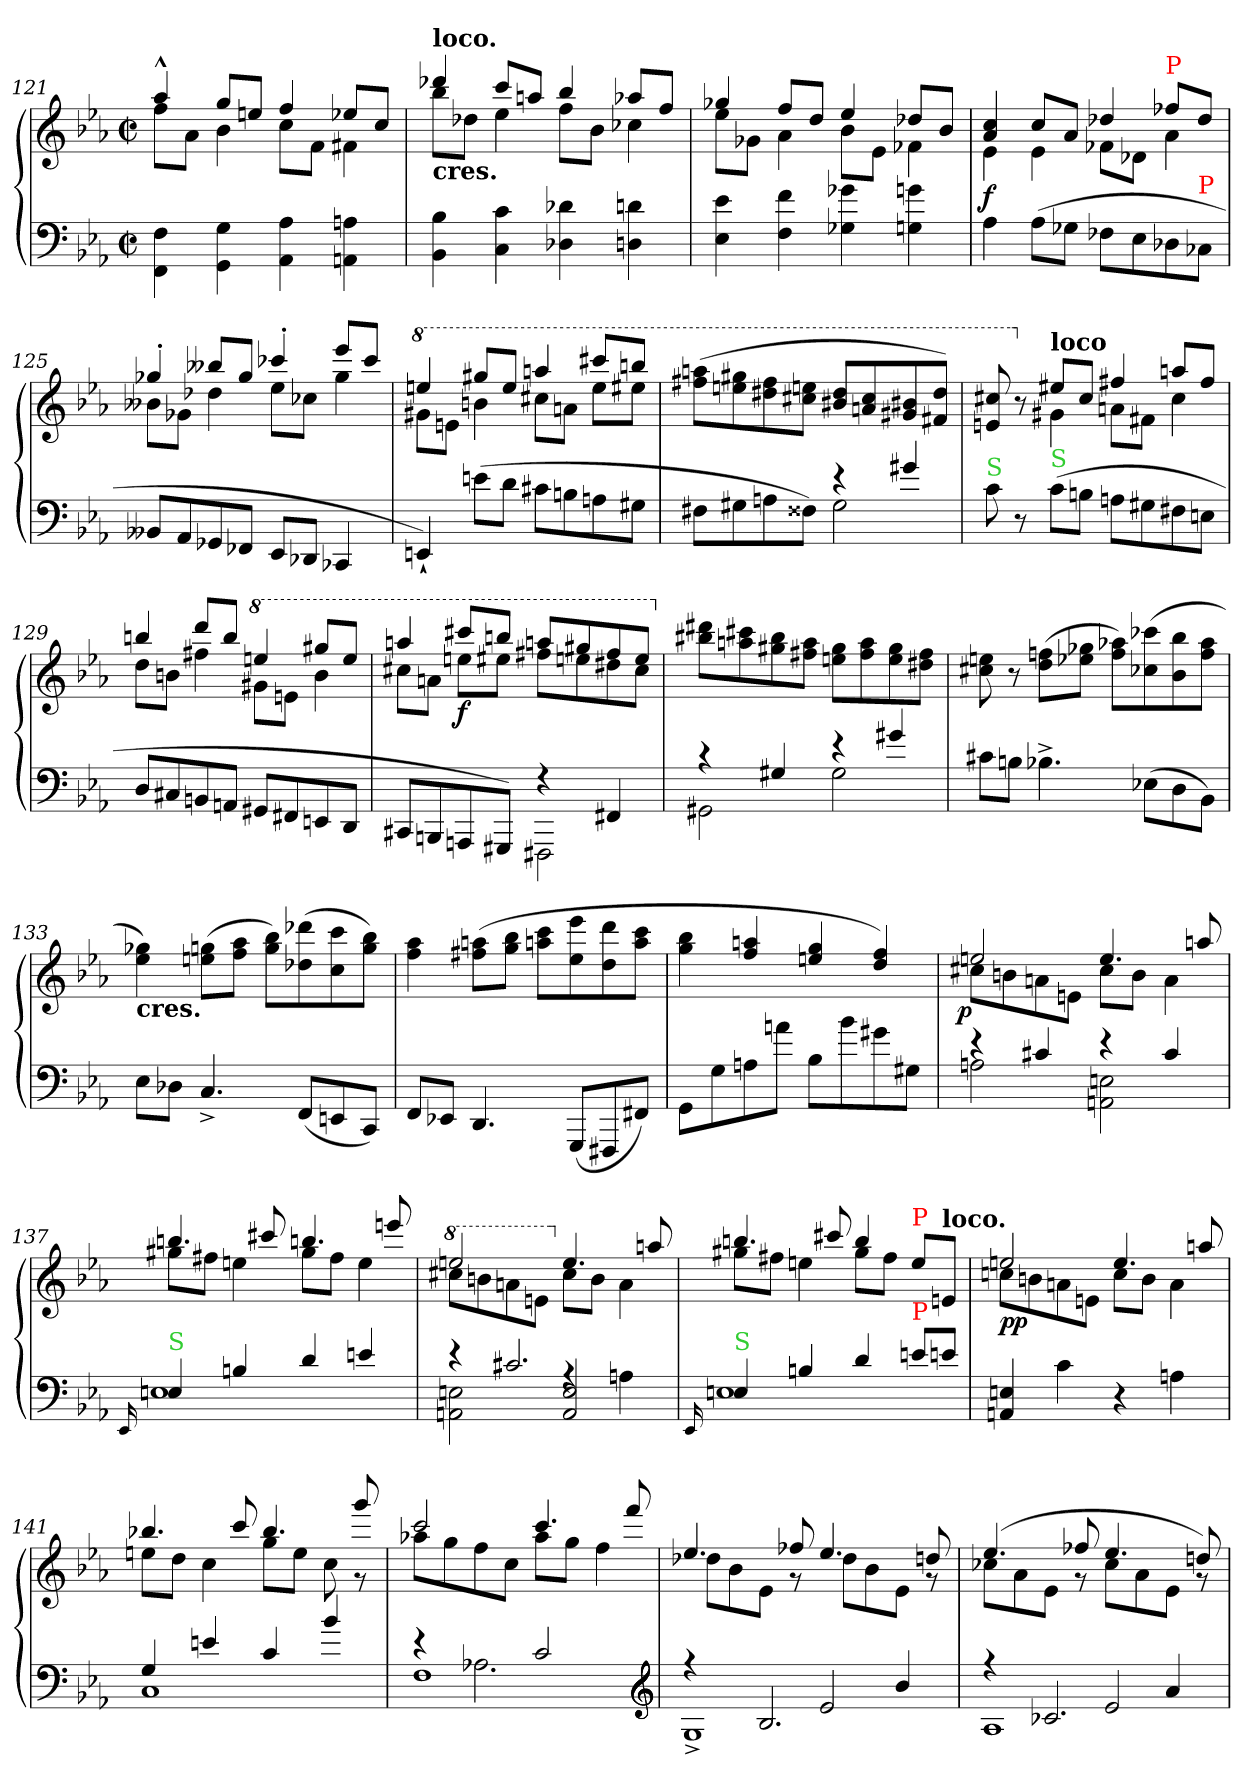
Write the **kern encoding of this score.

**kern	**kern	**dynam
*part1	*part1	*part1
*staff2	*staff1	*staff1/2
*clefF4	*clefG2	*
*k[b-e-a-]	*k[b-e-a-]	*
*c:	*c:	*
*M2/2	*M2/2	*
*met(c|)	*met(c|)	*
=121	=121	=121
*	*^	*
4F\ 4FF\	4aa-^^	8ffL	.
.	.	8a-J	.
4G\ 4GG\	8ggL	4b-	.
.	8eenJ	.	.
4A- 4AA-	4ff	8ccL	.
.	.	8fJ	.
4An 4AAn	8ee-XL	4f#X	.
.	8ccJ	.	.
=122	=122	=122	=122
!	!LO:TX:a:B:t=loco.	!	!
!	!LO:TX:b:B:t=cres.	!	!
4B- 4BB-	4ddd-X	8bb-L	.
.	.	8dd-XJ	.
4c 4C	8cccL	4ee-	.
.	8aanJ	.	.
4d-X 4D-X	4bb-	8ffL	.
.	.	8b-J	.
4dn 4Dn	8aa-XL	4cc-X	.
.	8ffJ	.	.
=123	=123	=123	=123
4e- 4E-	4gg-X	8ee-L	.
.	.	8g-XJ	.
4f 4F	8ffL	4a-	.
.	8ddJ	.	.
4g-X 4G-X	4ee-	8b-L	.
.	.	8e-J	.
4gn 4Gn	8dd-XL	4f-X	.
.	8b-J	.	.
=124	=124	=124	=124
!	!	!	!LO:DY:b
4A-	4cc 4a-	4e-	f
(>8A-L	8ccL	4e-	.
8G-XJ	8a-J	.	.
8F-XL	4dd-X	8f-XL	.
8E-	.	8d-XJ	.
!	!LO:TX:a:color=red:t=P	!	!
8D-X	8ff-XL	4a-	.
!LO:TX:a:color=red:t=P	!	!	!
8C-XJ	8dd-J	.	.
=125	=125	=125	=125
8BB--XL	4gg-X'	8b--XL	.
8AA-	.	8g-XJ	.
8GG-X	8bb--XL	4dd-X	.
8FF-XJ	8gg-J	.	.
8EE-L	4ccc-X'	8ee-L	.
8DD-XJ	.	8cc-XJ	.
4CC-X	8eee-L	4gg-	.
.	8ccc-J	.	.
=126	=126	=126	=126
*	*8va	*	*
4EEn`)	4eeen	8gg#XL	.
.	.	8eenJ	.
(8enL	8ggg#XL	4bbn	.
8dJ	8eeeJ	.	.
8c#XL	4aaan	8ccc#XL	.
8Bn	.	8aanJ	.
8An	8cccc#XL	8eeeL	.
8G#XJ	8bbbnJ	8eee#XJ	.
*	*v	*v	*
=127	=127	=127
*^	*	*
2ryy	8F#XL	(8aaan 8fff#XL	.
.	8G#X	8ggg#X 8eeen	.
.	8An	8fff# 8ddd#X	.
.	8F##XJ)	8eeen 8ccc#XJ	.
4re	2G#	8ddd# 8bb#XL	.
.	.	8ccc# 8aan	.
4g#X	.	8bb#X 8gg#j	.
.	.	8ddd# 8ff#XJ)	.
*v	*v	*	*
=128	=128	=128
*	*^	*
!LO:TX:a:color=limegreen:t=S	!	!	!
8c	8ccc#X 8een	4ryy	.
*	*X8va	*	*
8r	8r	.	.
!	!LO:TX:a:B:t=loco	!	!
!LO:TX:a:color=limegreen:t=S	!	!	!
(>8cL	8ee#XL	4g#X	.
8BnJ	8cc#J	.	.
8AnL	4ff#X	8anL	.
8G#X	.	8f#XJ	.
8F#X	8aanL	4cc#	.
8EnJ	8ff#J	.	.
=129	=129	=129	=129
8DL	4bbn	8ddL	.
8C#X	.	8bnJ	.
8BBn	8dddL	4ff#X	.
8AAnJ	8bbJ	.	.
*	*8va	*	*
8GG#XL	4eeen	8gg#XL	.
8FF#X	.	8eenJ	.
8EEn	8ggg#XL	4bb	.
8DDJ	8eeeJ	.	.
=130	=130	=130	=130
*^	*	*	*
8CC#XL	2ryy	4aaan	8ccc#XL	.
8BBBn	.	.	8aanJ	.
!	!	!	!	!LO:DY:b
8AAAn	.	8cccc#XL	8eeenL	f
8GGG#XJ)	.	8bbbnJ	8eee#XJ	.
4r	2FFF#X	8aaanL	8fff#XL	.
.	.	8ggg#X	8eeen	.
4FF#X	.	8fff#	8ddd#X	.
.	.	8eeeJ	8ccc#J	.
*	*	*v	*v	*
=131	=131	=131	=131
*	*	*X8va	*
*	*	*^	*
!	!	!LO:TX:a:B:t=loco.	!	!
*	*	*v	*v	*
4rc	2GG#X	8ddd#X 8bb#XL	.
.	.	8ccc#X 8aan	.
4G#X	.	8bb# 8gg#X	.
.	.	8aa 8ff#XJ	.
4re	2G#	8gg# 8eenL	.
.	.	8aa 8ff#	.
4g#X	.	8gg# 8ee	.
.	.	8ff# 8dd#XJ	.
*v	*v	*	*
=132	=132	=132
8c#XL	8een 8cc#X	.
8BnJ	8r	.
4.B-X^	(8ffn 8ddL	.
.	8gg-X 8ee-XJ	.
.	8aa-X 8ffL)	.
(8E-X\L	(8ccc-X 8cc-X	.
8D\	8bb- 8b-	.
8BB-\J)	8aa- 8ffJ	.
=133	=133	=133
!	!LO:TX:b:B:t=cres.	!
8E-L	4gg-X 4ee-)	.
8D-XJ	.	.
4.C^>	(8ggn 8eenL	.
.	8aa- 8ffJ	.
.	8bb- 8ggL)	.
(8FFL	(8ddd-X 8dd-X	.
8EEn	8ccc 8cc	.
8CCJ)	8bb- 8ggJ)	.
=134	=134	=134
8FFL	4aa- 4ff	.
8EE-XJ	.	.
4.DD	(8aan 8ff#XL	.
.	8bb- 8ggJ	.
.	8ccc 8aanL	.
(>8GGGL	8eee- 8ee-	.
8FFF#X	8ddd 8dd	.
8FF#XJ)	8ccc 8aaJ	.
=135	=135	=135
8GGL	4bb- 4gg	.
8G	.	.
8An	4aan/ 4ff/	.
8an\J	.	.
8B-L	4gg/ 4een/	.
8b-\	.	.
8g#X\	4ff/ 4dd/)	.
8G#XJ	.	.
=136	=136	=136
*^	*^	*
!	!	!	!	!LO:DY:b:rj
4re	2An	2een	8cc#XL	p
.	.	.	8bn	.
4c#X	.	.	8an	.
.	.	.	8enJ	.
4re	2En 2AAn	4.ee	8cc#L	.
.	.	.	8bJ	.
4c#	.	.	4a	.
.	.	8aan	.	.
=137	=137	=137	=137	=137
16qqEE-/	.	.	.	.
!LO:TX:a:color=limegreen:t=S	!	!	!	!
4En	1E	4.bbn	8gg#XL	.
.	.	.	8ff#XJ	.
4Bn	.	.	4een	.
.	.	8ccc#X	.	.
4d	.	4.bbn	8gg#L	.
.	.	.	8ff#J	.
4en	.	.	4ee	.
.	.	8eeen	.	.
=138	=138	=138	=138	=138
*	*^	*	*	*
*	*	*	*8va	*	*
4re	2En 2AAn	2ryy	2eeen	8ccc#XL	.
.	.	.	.	8bbn	.
2.c#X	.	.	.	8aan	.
.	.	.	.	8eenJ	.
*	*	*	*X8va	*	*
.	4rA	2E 2AA	4.ee	8cc#L	.
.	.	.	.	8bJ	.
.	4An	.	.	4a	.
.	.	.	8aan	.	.
*v	*v	*v	*	*	*
=139	=139	=139	=139
16qqEE-/	.	.	.
*^	*	*	*
!LO:TX:a:color=limegreen:t=S	!	!	!	!
4En	1E)	4.bbn	8gg#XL	.
.	.	.	8ff#XJ	.
4Bn	.	.	4een	.
.	.	8ccc#X	.	.
4d	.	4bb	8gg#L	.
.	.	.	8ff#J	.
!	!	!LO:TX:a:color=red:t=P	!	!
!LO:TX:a:color=red:t=P	!	!	!	!
(8en/L	.	4ryy	8ee\L	.
!	!	!	!LO:TX:a:B:t=loco.	!
8en\J	.	.	8en/J	.
*v	*v	*	*	*
=140	=140	=140	=140
!	!	!	!LO:DY:b
4En 4AAn	2een	8ccnL	pp
.	.	8bn	.
4c	.	8an	.
.	.	8enJ	.
4r	4.ee	8ccL	.
.	.	8bJ	.
4An	.	4a	.
.	8aan	.	.
=141	=141	=141	=141
*^	*	*	*
4G	1C	4.bb-X	8eenL	.
.	.	.	8ddJ	.
4en	.	.	4cc	.
.	.	8ccc	.	.
4c	.	4.bb-	8ggL	.
.	.	.	8eeJ	.
4b-	.	.	8cc	.
.	.	8ggg	8r	.
=142	=142	=142	=142	=142
*	*^	*	*	*
1F	4re	2ryy	2ccc	8aa-XL	.
.	.	.	.	8gg	.
.	2.A-X	.	.	8ff	.
.	.	.	.	8ccJ	.
.	.	2c	4.ccc	8aa-L	.
.	.	.	.	8ggJ	.
.	.	.	.	4ff	.
.	.	.	8fff	.	.
*v	*v	*v	*	*	*
*clefG2	*	*	*
=143	=143	=143	=143
*^	*	*	*
*	*^	*	*	*
*	*	*^	*	*	*
4rff	1G^<	2ryy	2.ryy	4.ee-	8dd-XL	.
.	.	.	.	.	8b-	.
2.B-	.	.	.	.	8e-J	.
.	.	.	.	8ff-X	8rf	.
.	.	2e-/	.	4.ee-	8dd-L	.
.	.	.	.	.	8b-	.
.	.	.	4b-/	.	8e-J	.
.	.	.	.	8ddn	8rf	.
=144	=144	=144	=144	=144	=144	=144
4rff	1A-	2ryy	2.ryy	(4.ee-	8cc-XL	.
.	.	.	.	.	8a-	.
2.c-X	.	.	.	.	8e-J	.
.	.	.	.	8ff-X	8rf	.
.	.	2e-/	.	4.ee-	8cc-L	.
.	.	.	.	.	8a-	.
.	.	.	4a-/	.	8e-J	.
.	.	.	.	8ddn)	8rf	.
*v	*v	*v	*v	*	*	*
*	*v	*v	*
=	=	=
*-	*-	*-
